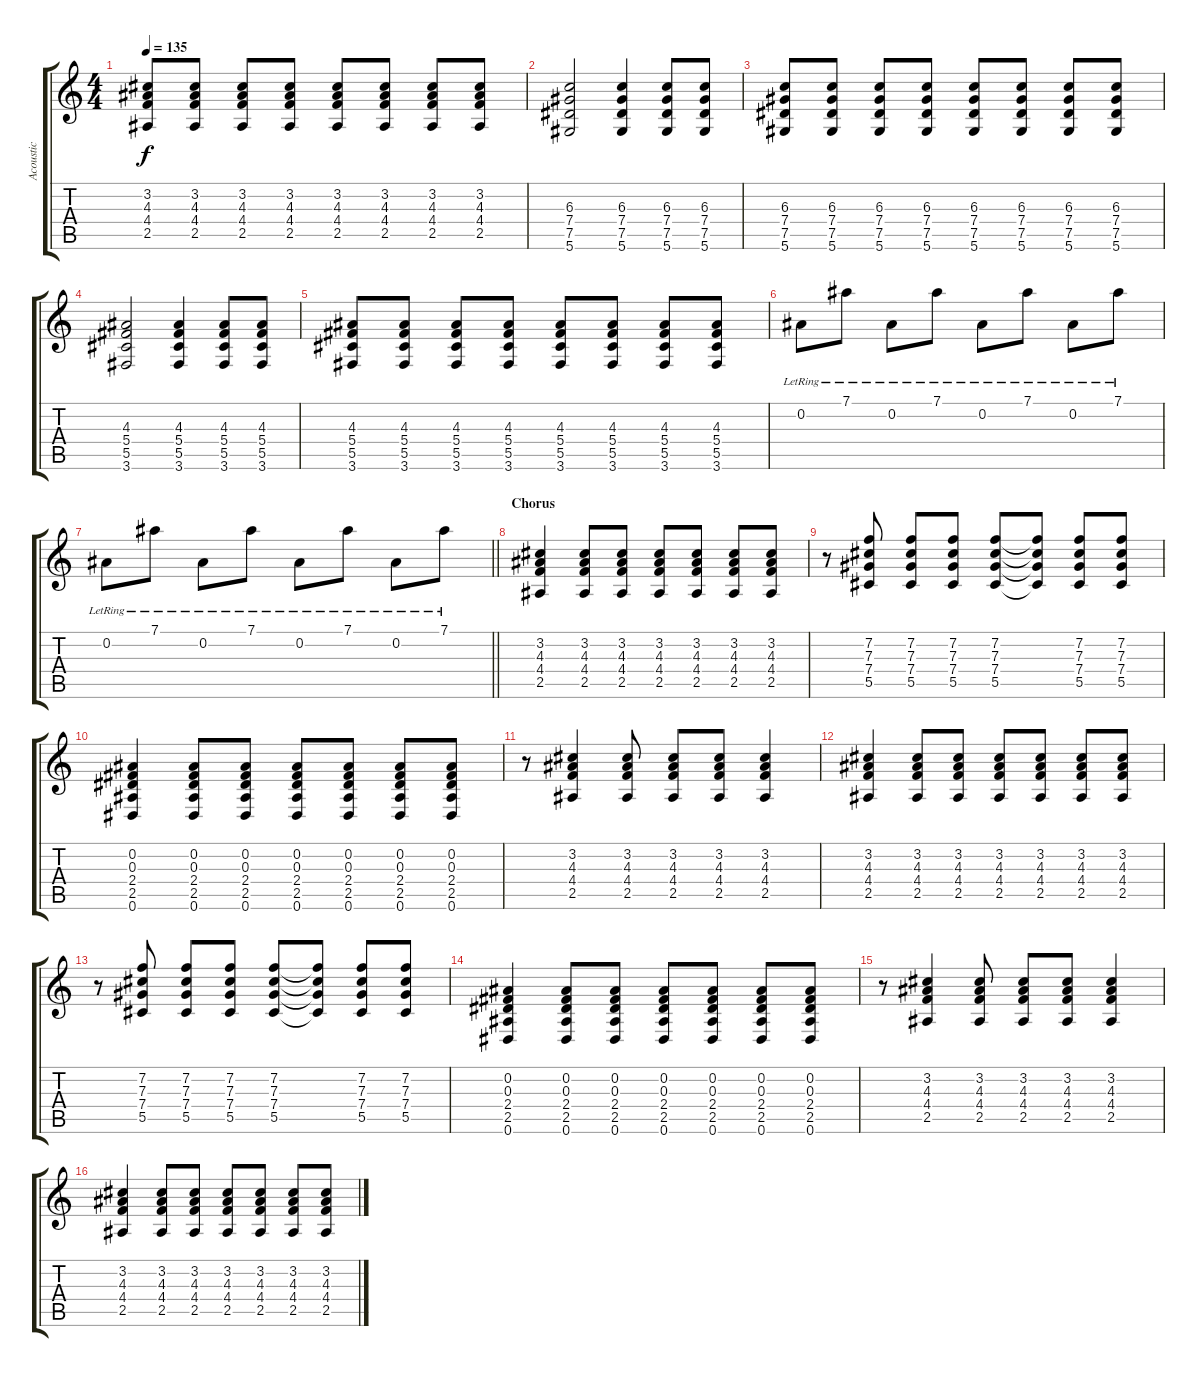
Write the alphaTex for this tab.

\track ("Acoustic" "Acoustic") {instrument acousticguitarsteel}
\staff {score tabs}
\tuning (Eb4 Bb3 Gb3 Db3 Ab2 Eb2) {hide}
\ts (4 4)
\tempo 135
\clef g2
\ks c
(3.2 4.3 4.4 2.5).8{dy f} (3.2 4.3 4.4 2.5).8 (3.2 4.3 4.4 2.5).8 (3.2 4.3 4.4 2.5).8 (3.2 4.3 4.4 2.5).8 (3.2 4.3 4.4 2.5).8 (3.2 4.3 4.4 2.5).8 (3.2 4.3 4.4 2.5).8 |
(6.3 7.4 7.5 5.6).2 (6.3 7.4 7.5 5.6).4 (6.3 7.4 7.5 5.6).8 (6.3 7.4 7.5 5.6).8 |
(6.3 7.4 7.5 5.6).8 (6.3 7.4 7.5 5.6).8 (6.3 7.4 7.5 5.6).8 (6.3 7.4 7.5 5.6).8 (6.3 7.4 7.5 5.6).8 (6.3 7.4 7.5 5.6).8 (6.3 7.4 7.5 5.6).8 (6.3 7.4 7.5 5.6).8 |
(4.3 5.4 5.5 3.6).2 (4.3 5.4 5.5 3.6).4 (4.3 5.4 5.5 3.6).8 (4.3 5.4 5.5 3.6).8 |
(4.3 5.4 5.5 3.6).8 (4.3 5.4 5.5 3.6).8 (4.3 5.4 5.5 3.6).8 (4.3 5.4 5.5 3.6).8 (4.3 5.4 5.5 3.6).8 (4.3 5.4 5.5 3.6).8 (4.3 5.4 5.5 3.6).8 (4.3 5.4 5.5 3.6).8 |
0.2{lr}.8 7.1{lr}.8 0.2{lr}.8 7.1{lr}.8 0.2{lr}.8 7.1{lr}.8 0.2{lr}.8 7.1{lr}.8 |
\barLineRight lightlight
0.2{lr}.8 7.1{lr}.8 0.2{lr}.8 7.1{lr}.8 0.2{lr}.8 7.1{lr}.8 0.2{lr}.8 7.1{lr}.8 |
\section ("" "Chorus")
(3.2 4.3 4.4 2.5).4 (3.2 4.3 4.4 2.5).8 (3.2 4.3 4.4 2.5).8 (3.2 4.3 4.4 2.5).8 (3.2 4.3 4.4 2.5).8 (3.2 4.3 4.4 2.5).8 (3.2 4.3 4.4 2.5).8 |
r.8 (7.2 7.3 7.4 5.5).8 (7.2 7.3 7.4 5.5).8 (7.2 7.3 7.4 5.5).8 (7.2 7.3 7.4 5.5).8 (7.2{t} 7.3{t} 7.4{t} 5.5{t}).8 (7.2 7.3 7.4 5.5).8 (7.2 7.3 7.4 5.5).8 |
(0.2 0.3 2.4 2.5 0.6).4 (0.2 0.3 2.4 2.5 0.6).8 (0.2 0.3 2.4 2.5 0.6).8 (0.2 0.3 2.4 2.5 0.6).8 (0.2 0.3 2.4 2.5 0.6).8 (0.2 0.3 2.4 2.5 0.6).8 (0.2 0.3 2.4 2.5 0.6).8 |
r.8 (3.2 4.3 4.4 2.5).4 (3.2 4.3 4.4 2.5).8 (3.2 4.3 4.4 2.5).8 (3.2 4.3 4.4 2.5).8 (3.2 4.3 4.4 2.5).4 |
(3.2 4.3 4.4 2.5).4 (3.2 4.3 4.4 2.5).8 (3.2 4.3 4.4 2.5).8 (3.2 4.3 4.4 2.5).8 (3.2 4.3 4.4 2.5).8 (3.2 4.3 4.4 2.5).8 (3.2 4.3 4.4 2.5).8 |
r.8 (7.2 7.3 7.4 5.5).8 (7.2 7.3 7.4 5.5).8 (7.2 7.3 7.4 5.5).8 (7.2 7.3 7.4 5.5).8 (7.2{t} 7.3{t} 7.4{t} 5.5{t}).8 (7.2 7.3 7.4 5.5).8 (7.2 7.3 7.4 5.5).8 |
(0.2 0.3 2.4 2.5 0.6).4 (0.2 0.3 2.4 2.5 0.6).8 (0.2 0.3 2.4 2.5 0.6).8 (0.2 0.3 2.4 2.5 0.6).8 (0.2 0.3 2.4 2.5 0.6).8 (0.2 0.3 2.4 2.5 0.6).8 (0.2 0.3 2.4 2.5 0.6).8 |
r.8 (3.2 4.3 4.4 2.5).4 (3.2 4.3 4.4 2.5).8 (3.2 4.3 4.4 2.5).8 (3.2 4.3 4.4 2.5).8 (3.2 4.3 4.4 2.5).4 |
(3.2 4.3 4.4 2.5).4 (3.2 4.3 4.4 2.5).8 (3.2 4.3 4.4 2.5).8 (3.2 4.3 4.4 2.5).8 (3.2 4.3 4.4 2.5).8 (3.2 4.3 4.4 2.5).8 (3.2 4.3 4.4 2.5).8
